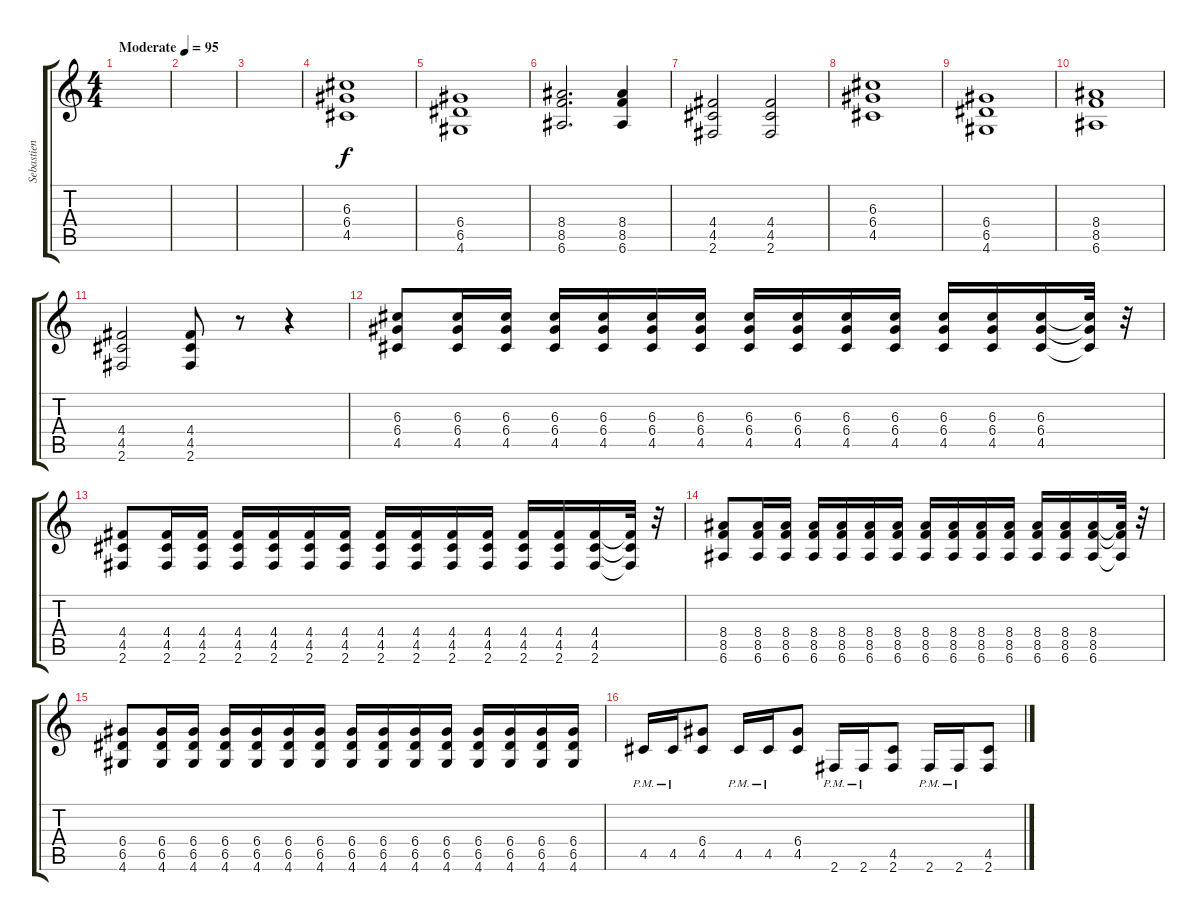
\track ("Sebastien Guitarra 2" "Sebastien ") {instrument distortionguitar}
\staff {score tabs}
\tuning (E4 B3 G3 D3 A2 E2) {hide}
\ts (4 4)
\tempo (95 "Moderate")
\clef g2
\ks c
|
|
|
(6.3 6.4 4.5).1 |
(6.4 6.5 4.6).1 |
(8.4 8.5 6.6).2{d} (8.4 8.5 6.6).4 |
(4.4 4.5 2.6).2 (4.4 4.5 2.6).2 |
(6.3 6.4 4.5).1 |
(6.4 6.5 4.6).1 |
(8.4 8.5 6.6).1 |
(4.4 4.5 2.6).2 (4.4 4.5 2.6).8 r.8 r.4 |
(6.3 6.4 4.5).8 (6.3 6.4 4.5).16 (6.3 6.4 4.5).16 (6.3 6.4 4.5).16 (6.3 6.4 4.5).16 (6.3 6.4 4.5).16 (6.3 6.4 4.5).16 (6.3 6.4 4.5).16 (6.3 6.4 4.5).16 (6.3 6.4 4.5).16 (6.3 6.4 4.5).16 (6.3 6.4 4.5).16 (6.3 6.4 4.5).16 (6.3 6.4 4.5).16 (6.3{t} 6.4{t} 4.5{t}).32 r.32 |
(4.4 4.5 2.6).8 (4.4 4.5 2.6).16 (4.4 4.5 2.6).16 (4.4 4.5 2.6).16 (4.4 4.5 2.6).16 (4.4 4.5 2.6).16 (4.4 4.5 2.6).16 (4.4 4.5 2.6).16 (4.4 4.5 2.6).16 (4.4 4.5 2.6).16 (4.4 4.5 2.6).16 (4.4 4.5 2.6).16 (4.4 4.5 2.6).16 (4.4 4.5 2.6).16 (4.4{t} 4.5{t} 2.6{t}).32 r.32 |
(8.4 8.5 6.6).8 (8.4 8.5 6.6).16 (8.4 8.5 6.6).16 (8.4 8.5 6.6).16 (8.4 8.5 6.6).16 (8.4 8.5 6.6).16 (8.4 8.5 6.6).16 (8.4 8.5 6.6).16 (8.4 8.5 6.6).16 (8.4 8.5 6.6).16 (8.4 8.5 6.6).16 (8.4 8.5 6.6).16 (8.4 8.5 6.6).16 (8.4 8.5 6.6).16 (8.4{t} 8.5{t} 6.6{t}).32 r.32 |
(6.4 6.5 4.6).8 (6.4 6.5 4.6).16 (6.4 6.5 4.6).16 (6.4 6.5 4.6).16 (6.4 6.5 4.6).16 (6.4 6.5 4.6).16 (6.4 6.5 4.6).16 (6.4 6.5 4.6).16 (6.4 6.5 4.6).16 (6.4 6.5 4.6).16 (6.4 6.5 4.6).16 (6.4 6.5 4.6).16 (6.4 6.5 4.6).16 (6.4 6.5 4.6).16 (6.4 6.5 4.6).16 |
4.5{pm}.16 4.5{pm}.16 (6.4 4.5).8 4.5{pm}.16 4.5{pm}.16 (6.4 4.5).8 2.6{pm}.16 2.6{pm}.16 (4.5 2.6).8 2.6{pm}.16 2.6{pm}.16 (4.5 2.6).8
